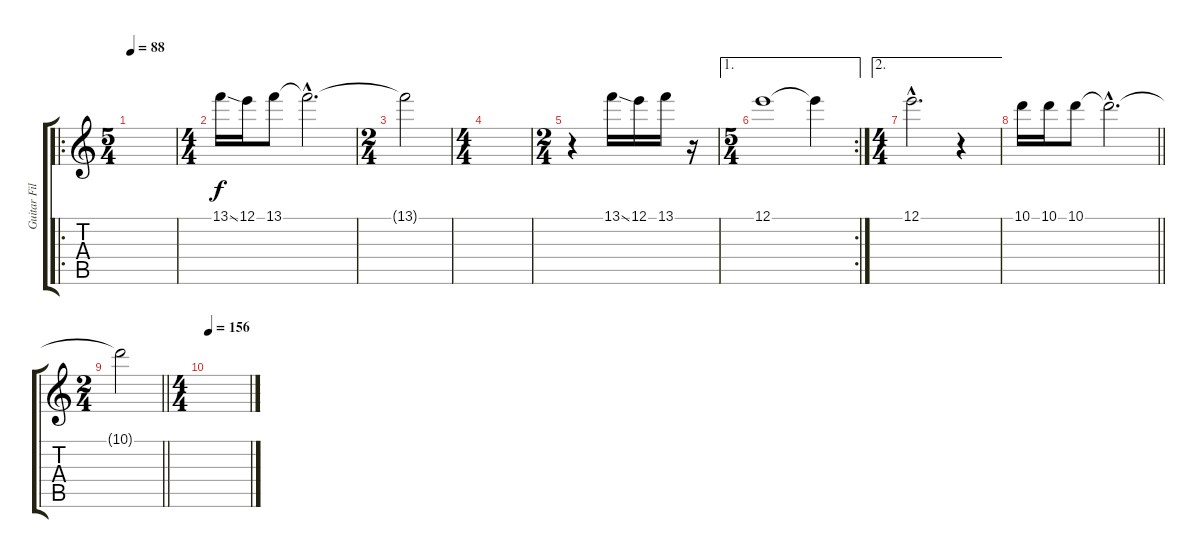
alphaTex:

\track ("Guitar Fills 1" "Guitar Fil") {instrument distortionguitar}
\staff {score tabs}
\tuning (E4 B3 G3 D3 A2 E2) {hide}
\ro
\ts (5 4)
\tempo 88
\clef g2
\ks c
|
\ts (4 4)
13.1{ss}.16 12.1.16 13.1.8 13.1{hac t}.2{d} |
\ts (2 4)
13.1{t}.2 |
\ts (4 4)
|
\ts (2 4)
r.4 13.1{ss}.16 12.1.16 13.1.16 r.16 |
\ae 1
\rc 2
\ts (5 4)
12.1.1 12.1{t}.4 |
\ae 2
\ts (4 4)
12.1{hac}.2{d} r.4 |
\barLineRight lightlight
10.1.16 10.1.16 10.1.8 10.1{hac t}.2{d} |
\ts (2 4)
\barLineRight lightlight
10.1{t}.2 |
\ts (4 4)
\tempo 156
